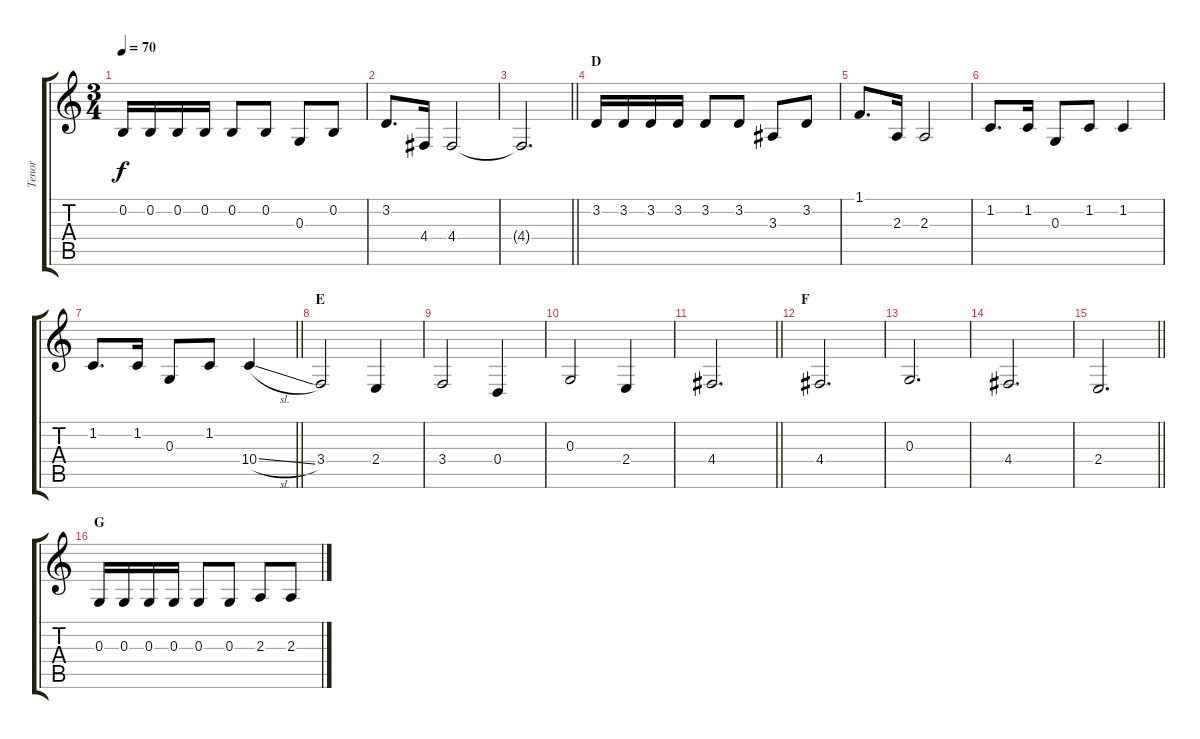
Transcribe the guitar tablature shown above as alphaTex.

\track ("Tenor" "Tenor") {instrument voiceoohs}
\staff {score tabs}
\tuning (E4 B3 G3 D3 A2 E2) {hide}
\ts (3 4)
\tempo 70
\clef g2
\ks c
0.2.16{dy f} 0.2.16 0.2.16 0.2.16 0.2.8 0.2.8 0.3.8 0.2.8 |
3.2.8{d} 4.4.16 4.4.2 |
\barLineRight lightlight
4.4{t}.2{d} |
\section ("" "D")
3.2.16 3.2.16 3.2.16 3.2.16 3.2.8 3.2.8 3.3.8 3.2.8 |
1.1.8{d} 2.3.16 2.3.2 |
1.2.8{d} 1.2.16 0.3.8 1.2.8 1.2.4 |
\barLineRight lightlight
1.2.8{d} 1.2.16 0.3.8 1.2.8 10.4{sl}.4 |
\section ("" "E")
3.4.2 2.4.4 |
3.4.2 0.4.4 |
0.3.2 2.4.4 |
\barLineRight lightlight
4.4.2{d} |
\section ("" "F")
4.4.2{d} |
0.3.2{d} |
4.4.2{d} |
\barLineRight lightlight
2.4.2{d} |
\section ("" "G")
0.3.16 0.3.16 0.3.16 0.3.16 0.3.8 0.3.8 2.3.8 2.3.8
